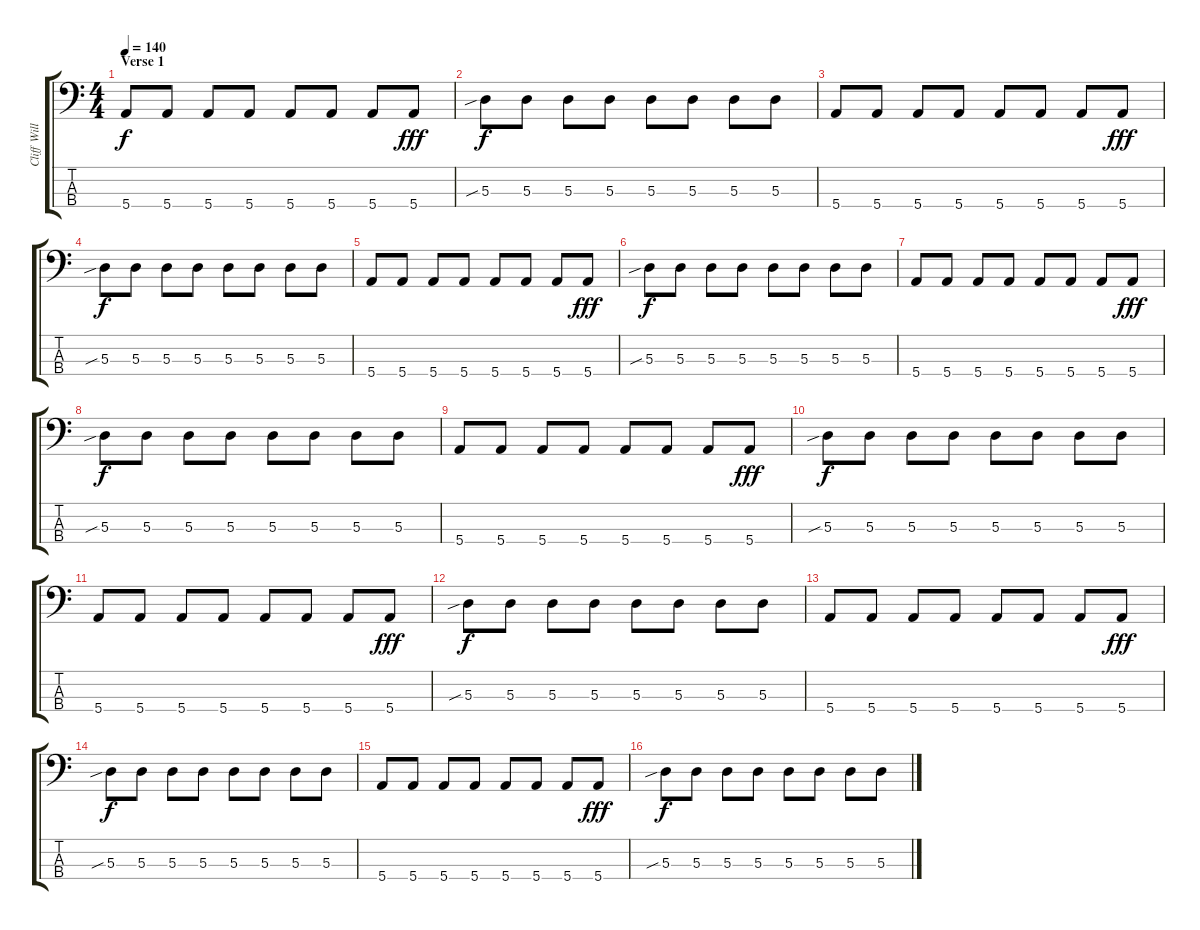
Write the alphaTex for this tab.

\track ("Cliff Williams" "Cliff Will") {instrument electricbasspick}
\staff {score tabs}
\tuning (G2 D2 A1 E1) {hide}
\ts (4 4)
\section ("" "Verse 1")
\tempo 140
\clef f4
\ks c
5.4.8{dy f} 5.4.8 5.4.8 5.4.8 5.4.8 5.4.8 5.4.8 5.4.8{dy fff} |
5.3{sib}.8{dy f} 5.3.8 5.3.8 5.3.8 5.3.8 5.3.8 5.3.8 5.3.8 |
5.4.8 5.4.8 5.4.8 5.4.8 5.4.8 5.4.8 5.4.8 5.4.8{dy fff} |
5.3{sib}.8{dy f} 5.3.8 5.3.8 5.3.8 5.3.8 5.3.8 5.3.8 5.3.8 |
5.4.8 5.4.8 5.4.8 5.4.8 5.4.8 5.4.8 5.4.8 5.4.8{dy fff} |
5.3{sib}.8{dy f} 5.3.8 5.3.8 5.3.8 5.3.8 5.3.8 5.3.8 5.3.8 |
5.4.8 5.4.8 5.4.8 5.4.8 5.4.8 5.4.8 5.4.8 5.4.8{dy fff} |
5.3{sib}.8{dy f} 5.3.8 5.3.8 5.3.8 5.3.8 5.3.8 5.3.8 5.3.8 |
5.4.8 5.4.8 5.4.8 5.4.8 5.4.8 5.4.8 5.4.8 5.4.8{dy fff} |
5.3{sib}.8{dy f} 5.3.8 5.3.8 5.3.8 5.3.8 5.3.8 5.3.8 5.3.8 |
5.4.8 5.4.8 5.4.8 5.4.8 5.4.8 5.4.8 5.4.8 5.4.8{dy fff} |
5.3{sib}.8{dy f} 5.3.8 5.3.8 5.3.8 5.3.8 5.3.8 5.3.8 5.3.8 |
5.4.8 5.4.8 5.4.8 5.4.8 5.4.8 5.4.8 5.4.8 5.4.8{dy fff} |
5.3{sib}.8{dy f} 5.3.8 5.3.8 5.3.8 5.3.8 5.3.8 5.3.8 5.3.8 |
5.4.8 5.4.8 5.4.8 5.4.8 5.4.8 5.4.8 5.4.8 5.4.8{dy fff} |
5.3{sib}.8{dy f} 5.3.8 5.3.8 5.3.8 5.3.8 5.3.8 5.3.8 5.3.8
